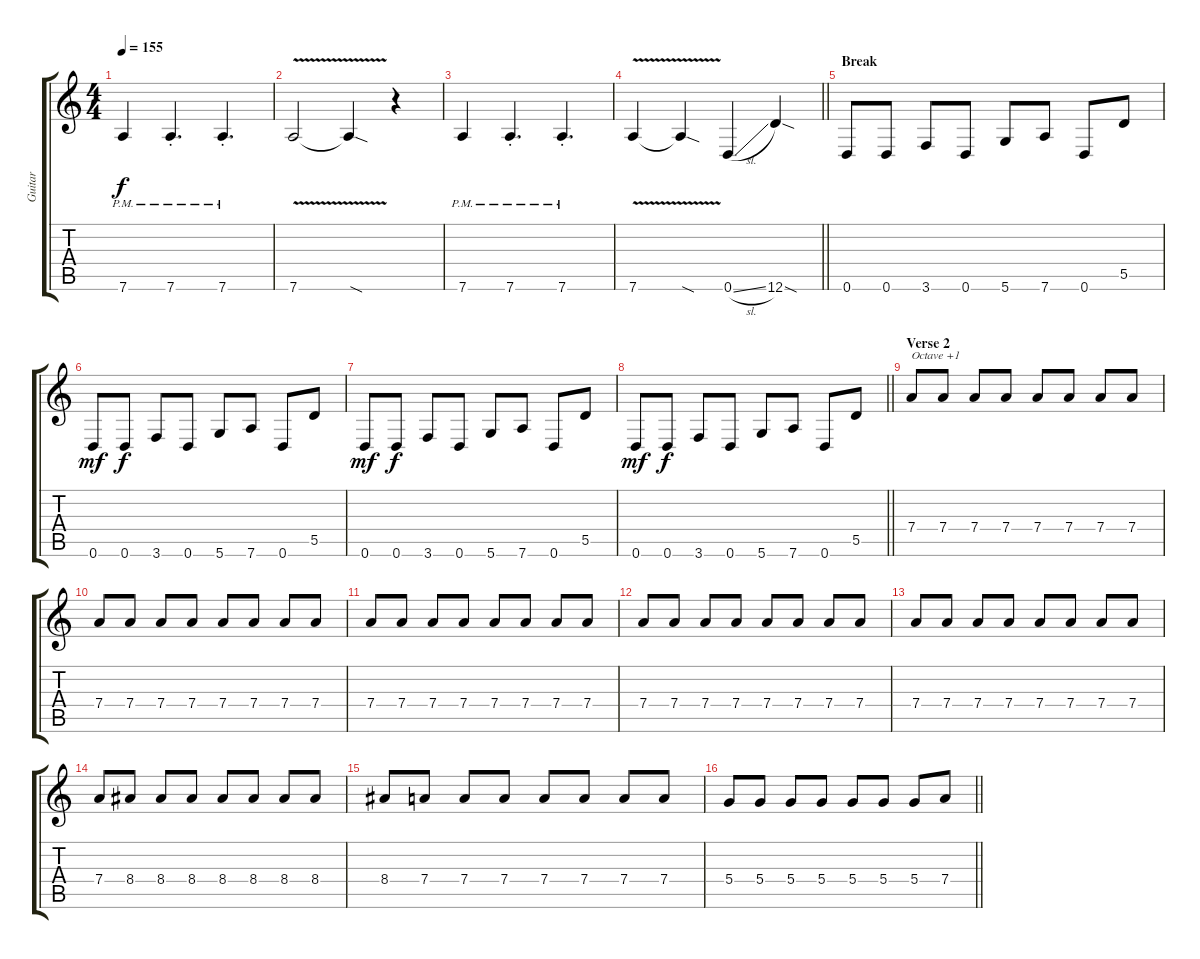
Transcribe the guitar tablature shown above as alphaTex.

\track ("Guitar" "Guitar") {mute instrument distortionguitar}
\staff {score tabs}
\tuning (E4 B3 G3 D3 A2 D2) {hide}
\ts (4 4)
\tempo 155
\clef g2
\ks c
7.6{pm}.4{dy f} 7.6{pm st}.4{d} 7.6{pm st}.4{d} |
7.6{v}.2 7.6{sod t}.4 r.4 |
7.6{pm}.4 7.6{pm st}.4{d} 7.6{pm st}.4{d} |
\barLineRight lightlight
7.6{v}.4 7.6{sod t}.4 0.6{sl}.4 12.6{sod}.4 |
\section ("" "Break")
0.6.8 0.6.8 3.6.8 0.6.8 5.6.8 7.6.8 0.6.8 5.5.8 |
0.6.8{dy mf} 0.6.8{dy f} 3.6.8 0.6.8 5.6.8 7.6.8 0.6.8 5.5.8 |
0.6.8{dy mf} 0.6.8{dy f} 3.6.8 0.6.8 5.6.8 7.6.8 0.6.8 5.5.8 |
\barLineRight lightlight
0.6.8{dy mf} 0.6.8{dy f} 3.6.8 0.6.8 5.6.8 7.6.8 0.6.8 5.5.8 |
\section ("" "Verse 2")
7.4.8{txt "Octave +1" volume 6} 7.4.8 7.4.8 7.4.8 7.4.8 7.4.8 7.4.8 7.4.8 |
7.4.8 7.4.8 7.4.8 7.4.8 7.4.8 7.4.8 7.4.8 7.4.8 |
7.4.8 7.4.8 7.4.8 7.4.8 7.4.8 7.4.8 7.4.8 7.4.8 |
7.4.8 7.4.8 7.4.8 7.4.8 7.4.8 7.4.8 7.4.8 7.4.8 |
7.4.8 7.4.8 7.4.8 7.4.8 7.4.8 7.4.8 7.4.8 7.4.8 |
7.4.8 8.4.8 8.4.8 8.4.8 8.4.8 8.4.8 8.4.8 8.4.8 |
8.4.8 7.4.8 7.4.8 7.4.8 7.4.8 7.4.8 7.4.8 7.4.8 |
\barLineRight lightlight
5.4.8 5.4.8 5.4.8 5.4.8 5.4.8 5.4.8 5.4.8 7.4.8
